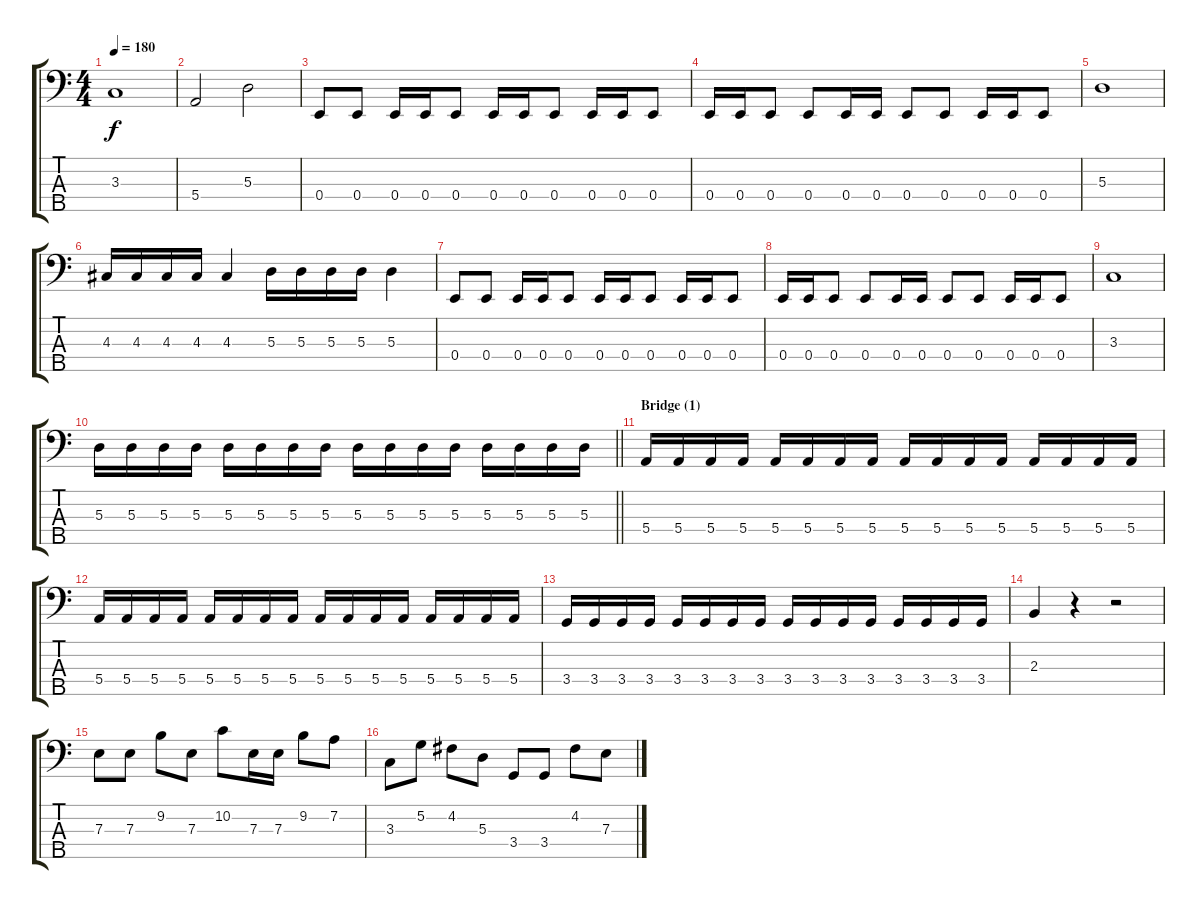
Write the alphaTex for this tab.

\track "" {instrument electricbassfinger}
\staff {score tabs}
\tuning (G2 D2 A1 E1 B0) {hide}
\ts (4 4)
\tempo 180
\clef f4
\ks c
3.3.1{dy f} |
5.4.2 5.3.2 |
0.4.8 0.4.8 0.4.16 0.4.16 0.4.8 0.4.16 0.4.16 0.4.8 0.4.16 0.4.16 0.4.8 |
0.4.16 0.4.16 0.4.8 0.4.8 0.4.16 0.4.16 0.4.8 0.4.8 0.4.16 0.4.16 0.4.8 |
5.3.1 |
4.3.16 4.3.16 4.3.16 4.3.16 4.3.4 5.3.16 5.3.16 5.3.16 5.3.16 5.3.4 |
0.4.8 0.4.8 0.4.16 0.4.16 0.4.8 0.4.16 0.4.16 0.4.8 0.4.16 0.4.16 0.4.8 |
0.4.16 0.4.16 0.4.8 0.4.8 0.4.16 0.4.16 0.4.8 0.4.8 0.4.16 0.4.16 0.4.8 |
3.3.1 |
\barLineRight lightlight
5.3.16 5.3.16 5.3.16 5.3.16 5.3.16 5.3.16 5.3.16 5.3.16 5.3.16 5.3.16 5.3.16 5.3.16 5.3.16 5.3.16 5.3.16 5.3.16 |
\section ("" "Bridge (1)")
5.4.16 5.4.16 5.4.16 5.4.16 5.4.16 5.4.16 5.4.16 5.4.16 5.4.16 5.4.16 5.4.16 5.4.16 5.4.16 5.4.16 5.4.16 5.4.16 |
5.4.16 5.4.16 5.4.16 5.4.16 5.4.16 5.4.16 5.4.16 5.4.16 5.4.16 5.4.16 5.4.16 5.4.16 5.4.16 5.4.16 5.4.16 5.4.16 |
3.4.16 3.4.16 3.4.16 3.4.16 3.4.16 3.4.16 3.4.16 3.4.16 3.4.16 3.4.16 3.4.16 3.4.16 3.4.16 3.4.16 3.4.16 3.4.16 |
2.3.4 r.4 r.2 |
7.3.8 7.3.8 9.2.8 7.3.8 10.2.8 7.3.16 7.3.16 9.2.8 7.2.8 |
3.3.8 5.2.8 4.2.8 5.3.8 3.4.8 3.4.8 4.2.8 7.3.8
